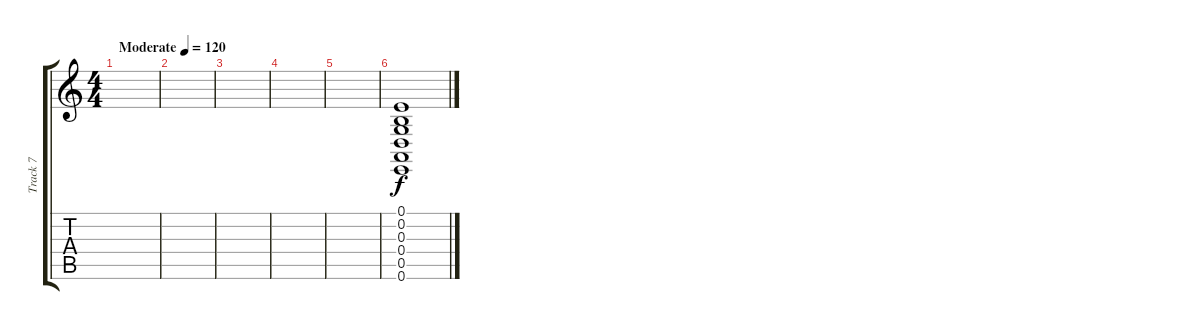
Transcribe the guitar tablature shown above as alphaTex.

\track ("Track 7" "Track 7") {instrument synthstrings1}
\staff {score tabs}
\tuning (E4 B3 G3 D3 A2 E2) {hide}
\ts (4 4)
\tempo (120 "Moderate")
\clef g2
\ks c
|
|
|
|
|
(0.1 0.2 0.3 0.4 0.5 0.6).1
